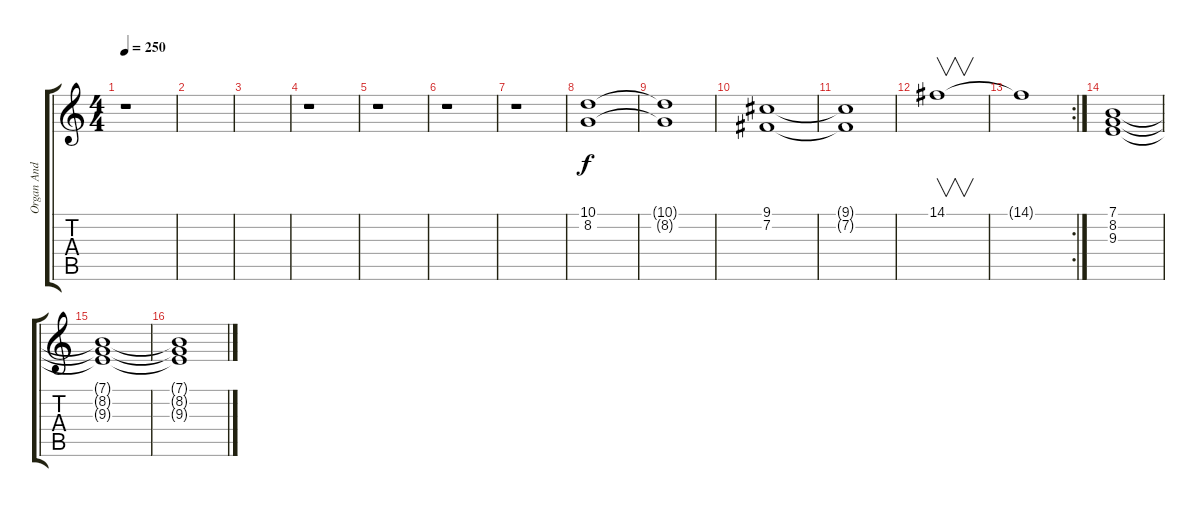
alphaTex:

\track ("Organ And String" "Organ And ") {instrument churchorgan}
\staff {score tabs}
\tuning (E4 B3 G3 D3 A2 E2) {hide}
\ts (4 4)
\tempo 250
\clef g2
\ks c
r.1{dy f} |
|
|
r.1 |
r.1 |
r.1 |
r.1 |
(10.1 8.2).1 |
(10.1{t} 8.2{t}).1 |
(9.1 7.2).1 |
(9.1{t} 7.2{t}).1 |
14.1.1{v} |
\rc 2
14.1{t}.1 |
(7.1 8.2 9.3).1 |
(7.1{t} 8.2{t} 9.3{t}).1 |
(7.1{t} 8.2{t} 9.3{t}).1
